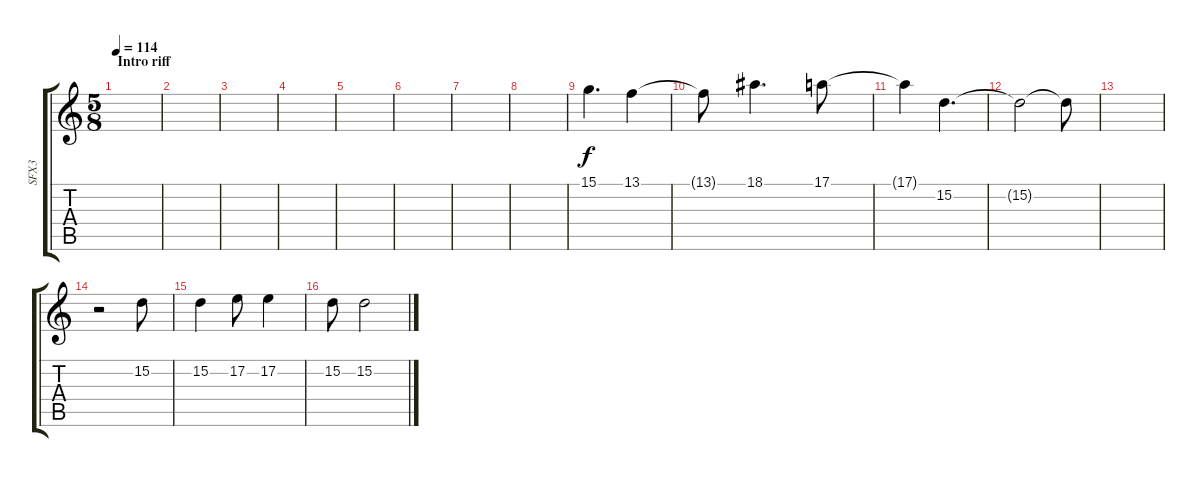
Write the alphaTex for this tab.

\track ("SFX3" "SFX3") {instrument glockenspiel}
\staff {score tabs}
\tuning (E4 B3 G3 D3 A2 D2) {hide}
\ts (5 8)
\section ("" "Intro riff")
\tempo 114
\clef g2
\ks c
|
|
|
|
|
|
|
|
15.1.4{d volume 11 balance 8 instrument glockenspiel} 13.1.4 |
13.1{t}.8 18.1.4{d} 17.1.8 |
17.1{t}.4 15.2.4{d} |
15.2{t}.2 15.2{t}.8 |
|
r.2 15.2.8 |
15.2.4 17.2.8 17.2.4 |
15.2.8 15.2.2
